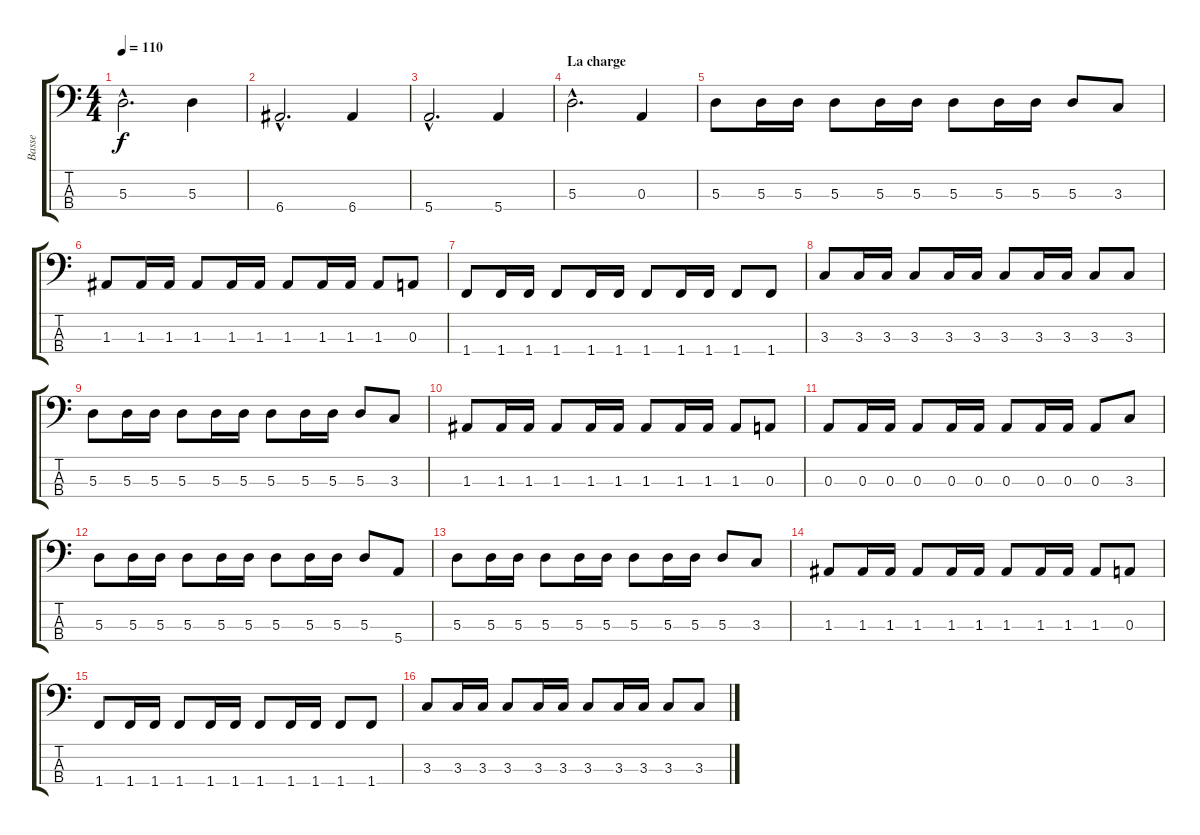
\track ("Basse" "Basse") {instrument electricbassfinger}
\staff {score tabs}
\tuning (G2 D2 A1 E1) {hide}
\ts (4 4)
\tempo 110
\clef f4
\ks c
5.3{hac}.2{d dy f} 5.3.4 |
6.4{hac}.2{d} 6.4.4 |
5.4{hac}.2{d} 5.4.4 |
\section ("" "La charge")
5.3{hac}.2{d} 0.3.4 |
5.3.8 5.3.16 5.3.16 5.3.8 5.3.16 5.3.16 5.3.8 5.3.16 5.3.16 5.3.8 3.3.8 |
1.3.8 1.3.16 1.3.16 1.3.8 1.3.16 1.3.16 1.3.8 1.3.16 1.3.16 1.3.8 0.3.8 |
1.4.8 1.4.16 1.4.16 1.4.8 1.4.16 1.4.16 1.4.8 1.4.16 1.4.16 1.4.8 1.4.8 |
3.3.8 3.3.16 3.3.16 3.3.8 3.3.16 3.3.16 3.3.8 3.3.16 3.3.16 3.3.8 3.3.8 |
5.3.8 5.3.16 5.3.16 5.3.8 5.3.16 5.3.16 5.3.8 5.3.16 5.3.16 5.3.8 3.3.8 |
1.3.8 1.3.16 1.3.16 1.3.8 1.3.16 1.3.16 1.3.8 1.3.16 1.3.16 1.3.8 0.3.8 |
0.3.8 0.3.16 0.3.16 0.3.8 0.3.16 0.3.16 0.3.8 0.3.16 0.3.16 0.3.8 3.3.8 |
5.3.8 5.3.16 5.3.16 5.3.8 5.3.16 5.3.16 5.3.8 5.3.16 5.3.16 5.3.8 5.4.8 |
5.3.8 5.3.16 5.3.16 5.3.8 5.3.16 5.3.16 5.3.8 5.3.16 5.3.16 5.3.8 3.3.8 |
1.3.8 1.3.16 1.3.16 1.3.8 1.3.16 1.3.16 1.3.8 1.3.16 1.3.16 1.3.8 0.3.8 |
1.4.8 1.4.16 1.4.16 1.4.8 1.4.16 1.4.16 1.4.8 1.4.16 1.4.16 1.4.8 1.4.8 |
3.3.8 3.3.16 3.3.16 3.3.8 3.3.16 3.3.16 3.3.8 3.3.16 3.3.16 3.3.8 3.3.8
